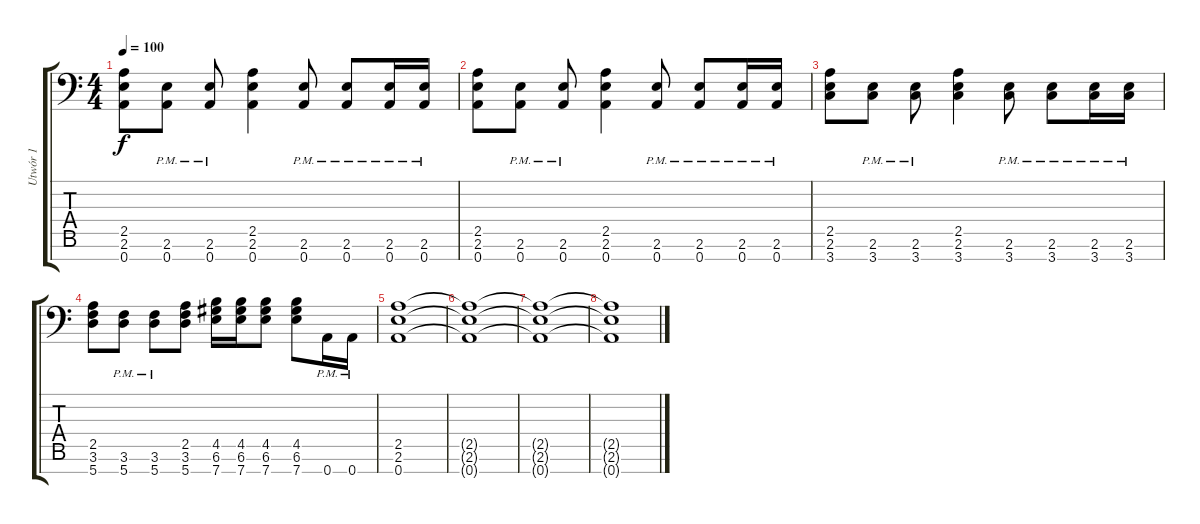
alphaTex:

\track ("Utwór 1" "Utwór 1") {instrument electricguitarclean}
\staff {score tabs}
\tuning (D4 A3 F3 C3 G2 D2 A1) {hide}
\ts (4 4)
\tempo 100
\clef f4
\ks c
(2.5 2.6 0.7).8{dy f instrument overdrivenguitar} (2.6{pm} 0.7{pm}).8 (2.6{pm} 0.7{pm}).8 (2.5 2.6 0.7).4 (2.6{pm} 0.7{pm}).8 (2.6{pm} 0.7{pm}).8 (2.6{pm} 0.7{pm}).16 (2.6{pm} 0.7{pm}).16 |
(2.5 2.6 0.7).8 (2.6{pm} 0.7{pm}).8 (2.6{pm} 0.7{pm}).8 (2.5 2.6 0.7).4 (2.6{pm} 0.7{pm}).8 (2.6{pm} 0.7{pm}).8 (2.6{pm} 0.7{pm}).16 (2.6{pm} 0.7{pm}).16 |
(2.5 2.6 3.7).8 (2.6{pm} 3.7{pm}).8 (2.6{pm} 3.7{pm}).8 (2.5 2.6 3.7).4 (2.6{pm} 3.7{pm}).8 (2.6{pm} 3.7{pm}).8 (2.6{pm} 3.7{pm}).16 (2.6{pm} 3.7{pm}).16 |
(2.5 3.6 5.7).8 (3.6{pm} 5.7{pm}).8 (3.6{pm} 5.7{pm}).8 (2.5 3.6 5.7).8 (4.5 6.6 7.7).16 (4.5 6.6 7.7).16 (4.5 6.6 7.7).8 (4.5 6.6 7.7).8 0.7{pm}.16 0.7{pm}.16 |
(2.5 2.6 0.7).1 |
(2.5{t} 2.6{t} 0.7{t}).1 |
(2.5{t} 2.6{t} 0.7{t}).1 |
(2.5{t} 2.6{t} 0.7{t}).1
